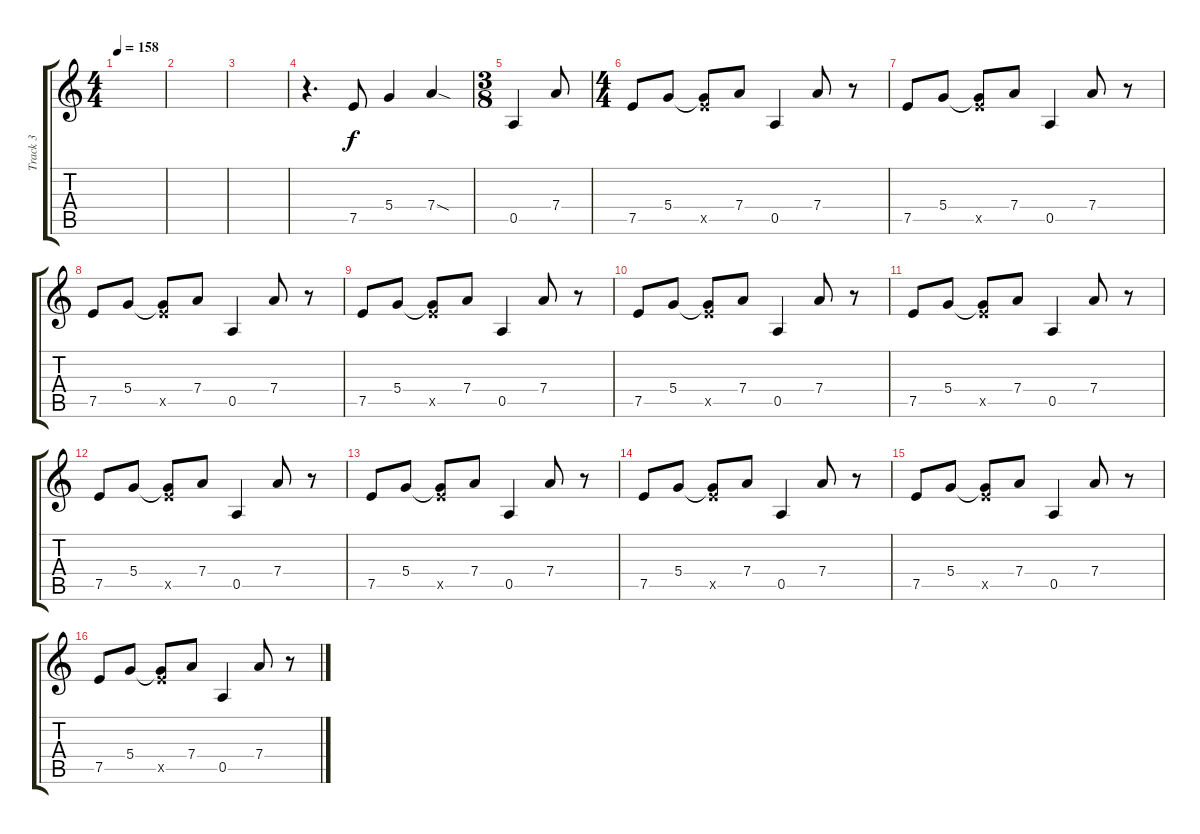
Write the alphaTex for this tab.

\track ("Track 3" "Track 3") {instrument electricguitarclean}
\staff {score tabs}
\tuning (E4 B3 G3 D3 A2 E2) {hide}
\ts (4 4)
\tempo 158
\clef g2
\ks c
|
|
|
r.4{d} 7.5.8 5.4.4 7.4{sod}.4 |
\ts (3 8)
0.5.4 7.4.8 |
\ts (4 4)
7.5.8 5.4.8 (5.4{t} 7.5{x}).8 7.4.8 0.5.4 7.4.8 r.8 |
7.5.8 5.4.8 (5.4{t} 7.5{x}).8 7.4.8 0.5.4 7.4.8 r.8 |
7.5.8 5.4.8 (5.4{t} 7.5{x}).8 7.4.8 0.5.4 7.4.8 r.8 |
7.5.8 5.4.8 (5.4{t} 7.5{x}).8 7.4.8 0.5.4 7.4.8 r.8 |
7.5.8 5.4.8 (5.4{t} 7.5{x}).8 7.4.8 0.5.4 7.4.8 r.8 |
7.5.8 5.4.8 (5.4{t} 7.5{x}).8 7.4.8 0.5.4 7.4.8 r.8 |
7.5.8 5.4.8 (5.4{t} 7.5{x}).8 7.4.8 0.5.4 7.4.8 r.8 |
7.5.8 5.4.8 (5.4{t} 7.5{x}).8 7.4.8 0.5.4 7.4.8 r.8 |
7.5.8 5.4.8 (5.4{t} 7.5{x}).8 7.4.8 0.5.4 7.4.8 r.8 |
7.5.8 5.4.8 (5.4{t} 7.5{x}).8 7.4.8 0.5.4 7.4.8 r.8 |
7.5.8 5.4.8 (5.4{t} 7.5{x}).8 7.4.8 0.5.4 7.4.8 r.8
